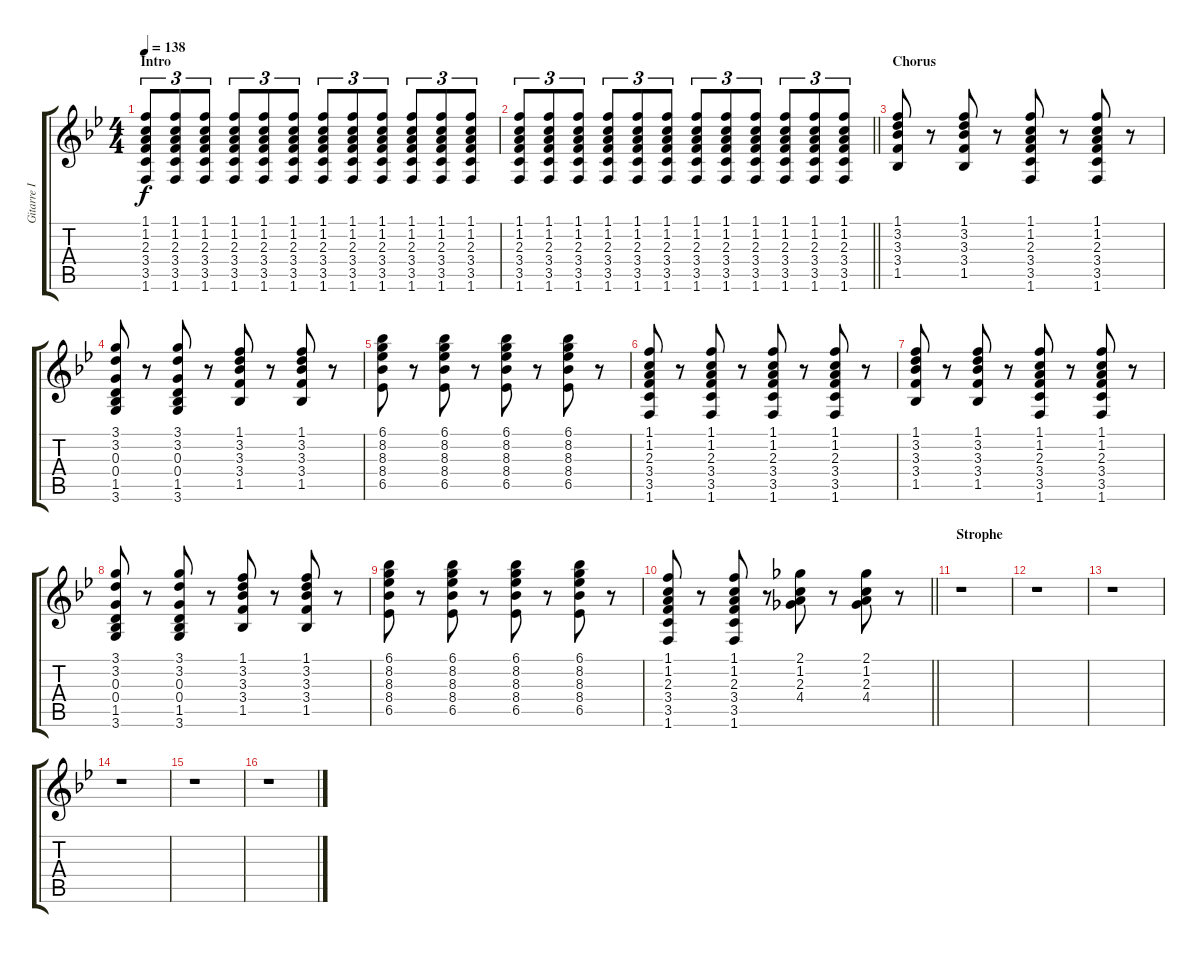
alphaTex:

\track ("Gitarre I" "Gitarre I") {instrument electricguitarclean}
\staff {score tabs}
\tuning (E4 B3 G3 D3 A2 E2) {hide}
\ts (4 4)
\section ("" "Intro")
\tempo 138
\clef g2
\ks bb
(1.1 1.2 2.3 3.4 3.5 1.6).8{tu (3 2) dy f instrument electricguitarclean} (1.1 1.2 2.3 3.4 3.5 1.6).8{tu (3 2)} (1.1 1.2 2.3 3.4 3.5 1.6).8{tu (3 2)} (1.1 1.2 2.3 3.4 3.5 1.6).8{tu (3 2)} (1.1 1.2 2.3 3.4 3.5 1.6).8{tu (3 2)} (1.1 1.2 2.3 3.4 3.5 1.6).8{tu (3 2)} (1.1 1.2 2.3 3.4 3.5 1.6).8{tu (3 2)} (1.1 1.2 2.3 3.4 3.5 1.6).8{tu (3 2)} (1.1 1.2 2.3 3.4 3.5 1.6).8{tu (3 2)} (1.1 1.2 2.3 3.4 3.5 1.6).8{tu (3 2)} (1.1 1.2 2.3 3.4 3.5 1.6).8{tu (3 2)} (1.1 1.2 2.3 3.4 3.5 1.6).8{tu (3 2)} |
\barLineRight lightlight
(1.1 1.2 2.3 3.4 3.5 1.6).8{tu (3 2)} (1.1 1.2 2.3 3.4 3.5 1.6).8{tu (3 2)} (1.1 1.2 2.3 3.4 3.5 1.6).8{tu (3 2)} (1.1 1.2 2.3 3.4 3.5 1.6).8{tu (3 2)} (1.1 1.2 2.3 3.4 3.5 1.6).8{tu (3 2)} (1.1 1.2 2.3 3.4 3.5 1.6).8{tu (3 2)} (1.1 1.2 2.3 3.4 3.5 1.6).8{tu (3 2)} (1.1 1.2 2.3 3.4 3.5 1.6).8{tu (3 2)} (1.1 1.2 2.3 3.4 3.5 1.6).8{tu (3 2)} (1.1 1.2 2.3 3.4 3.5 1.6).8{tu (3 2)} (1.1 1.2 2.3 3.4 3.5 1.6).8{tu (3 2)} (1.1 1.2 2.3 3.4 3.5 1.6).8{tu (3 2)} |
\section ("" "Chorus")
(1.1 3.2 3.3 3.4 1.5).8 r.8 (1.1 3.2 3.3 3.4 1.5).8 r.8 (1.1 1.2 2.3 3.4 3.5 1.6).8 r.8 (1.1 1.2 2.3 3.4 3.5 1.6).8 r.8 |
(3.1 3.2 0.3 0.4 1.5 3.6).8 r.8 (3.1 3.2 0.3 0.4 1.5 3.6).8 r.8 (1.1 3.2 3.3 3.4 1.5).8 r.8 (1.1 3.2 3.3 3.4 1.5).8 r.8 |
(6.1 8.2 8.3 8.4 6.5).8 r.8 (6.1 8.2 8.3 8.4 6.5).8 r.8 (6.1 8.2 8.3 8.4 6.5).8 r.8 (6.1 8.2 8.3 8.4 6.5).8 r.8 |
(1.1 1.2 2.3 3.4 3.5 1.6).8 r.8 (1.1 1.2 2.3 3.4 3.5 1.6).8 r.8 (1.1 1.2 2.3 3.4 3.5 1.6).8 r.8 (1.1 1.2 2.3 3.4 3.5 1.6).8 r.8 |
(1.1 3.2 3.3 3.4 1.5).8 r.8 (1.1 3.2 3.3 3.4 1.5).8 r.8 (1.1 1.2 2.3 3.4 3.5 1.6).8 r.8 (1.1 1.2 2.3 3.4 3.5 1.6).8 r.8 |
(3.1 3.2 0.3 0.4 1.5 3.6).8 r.8 (3.1 3.2 0.3 0.4 1.5 3.6).8 r.8 (1.1 3.2 3.3 3.4 1.5).8 r.8 (1.1 3.2 3.3 3.4 1.5).8 r.8 |
(6.1 8.2 8.3 8.4 6.5).8 r.8 (6.1 8.2 8.3 8.4 6.5).8 r.8 (6.1 8.2 8.3 8.4 6.5).8 r.8 (6.1 8.2 8.3 8.4 6.5).8 r.8 |
\barLineRight lightlight
(1.1 1.2 2.3 3.4 3.5 1.6).8 r.8 (1.1 1.2 2.3 3.4 3.5 1.6).8 r.8 (2.1 1.2 2.3 4.4).8 r.8 (2.1 1.2 2.3 4.4).8 r.8 |
\section ("" "Strophe")
r.1 |
r.1 |
r.1 |
r.1 |
r.1 |
r.1
